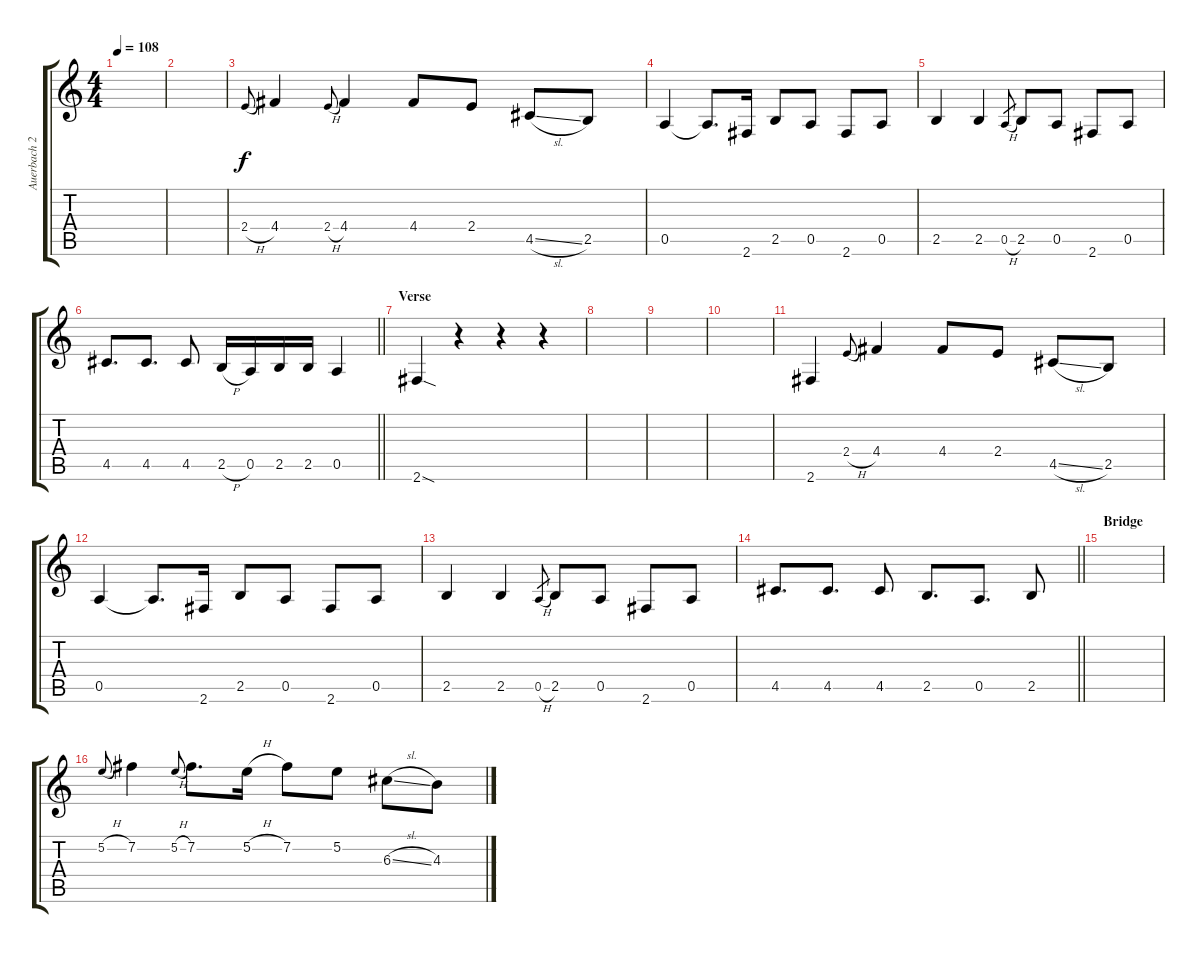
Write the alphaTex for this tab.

\track ("Auerbach 2" "Auerbach 2") {instrument overdrivenguitar}
\staff {score tabs}
\tuning (E4 B3 G3 D3 A2 E2) {hide}
\ts (4 4)
\tempo 108
\clef g2
\ks c
|
|
2.4{h}.8{gr onbeat} 4.4.4 2.4{h}.8{gr onbeat} 4.4.4 4.4.8 2.4.8 4.5{sl}.8 2.5.8 |
0.5.4 0.5{t}.8{d} 2.6.16 2.5.8 0.5.8 2.6.8 0.5.8 |
2.5.4 2.5.4 0.5{h}.8{gr} 2.5.8 0.5.8 2.6.8 0.5.8 |
\barLineRight lightlight
4.5.8{d} 4.5.8{d} 4.5.8 2.5{h}.16 0.5.16 2.5.16 2.5.16 0.5.4 |
\section ("" "Verse")
2.6{sod}.4 r.4 r.4 r.4 |
|
|
|
2.6.4 2.4{h}.8{gr onbeat} 4.4.4 4.4.8 2.4.8 4.5{sl}.8 2.5.8 |
0.5.4 0.5{t}.8{d} 2.6.16 2.5.8 0.5.8 2.6.8 0.5.8 |
2.5.4 2.5.4 0.5{h}.8{gr} 2.5.8 0.5.8 2.6.8 0.5.8 |
\barLineRight lightlight
4.5.8{d} 4.5.8{d} 4.5.8 2.5.8{d} 0.5.8{d} 2.5.8 |
\section ("" "Bridge")
|
5.2{h}.8{gr onbeat} 7.2.4 5.2{h}.8{gr onbeat} 7.2.8{d} 5.2{h}.16 7.2.8 5.2.8 6.3{sl}.8 4.3.8
